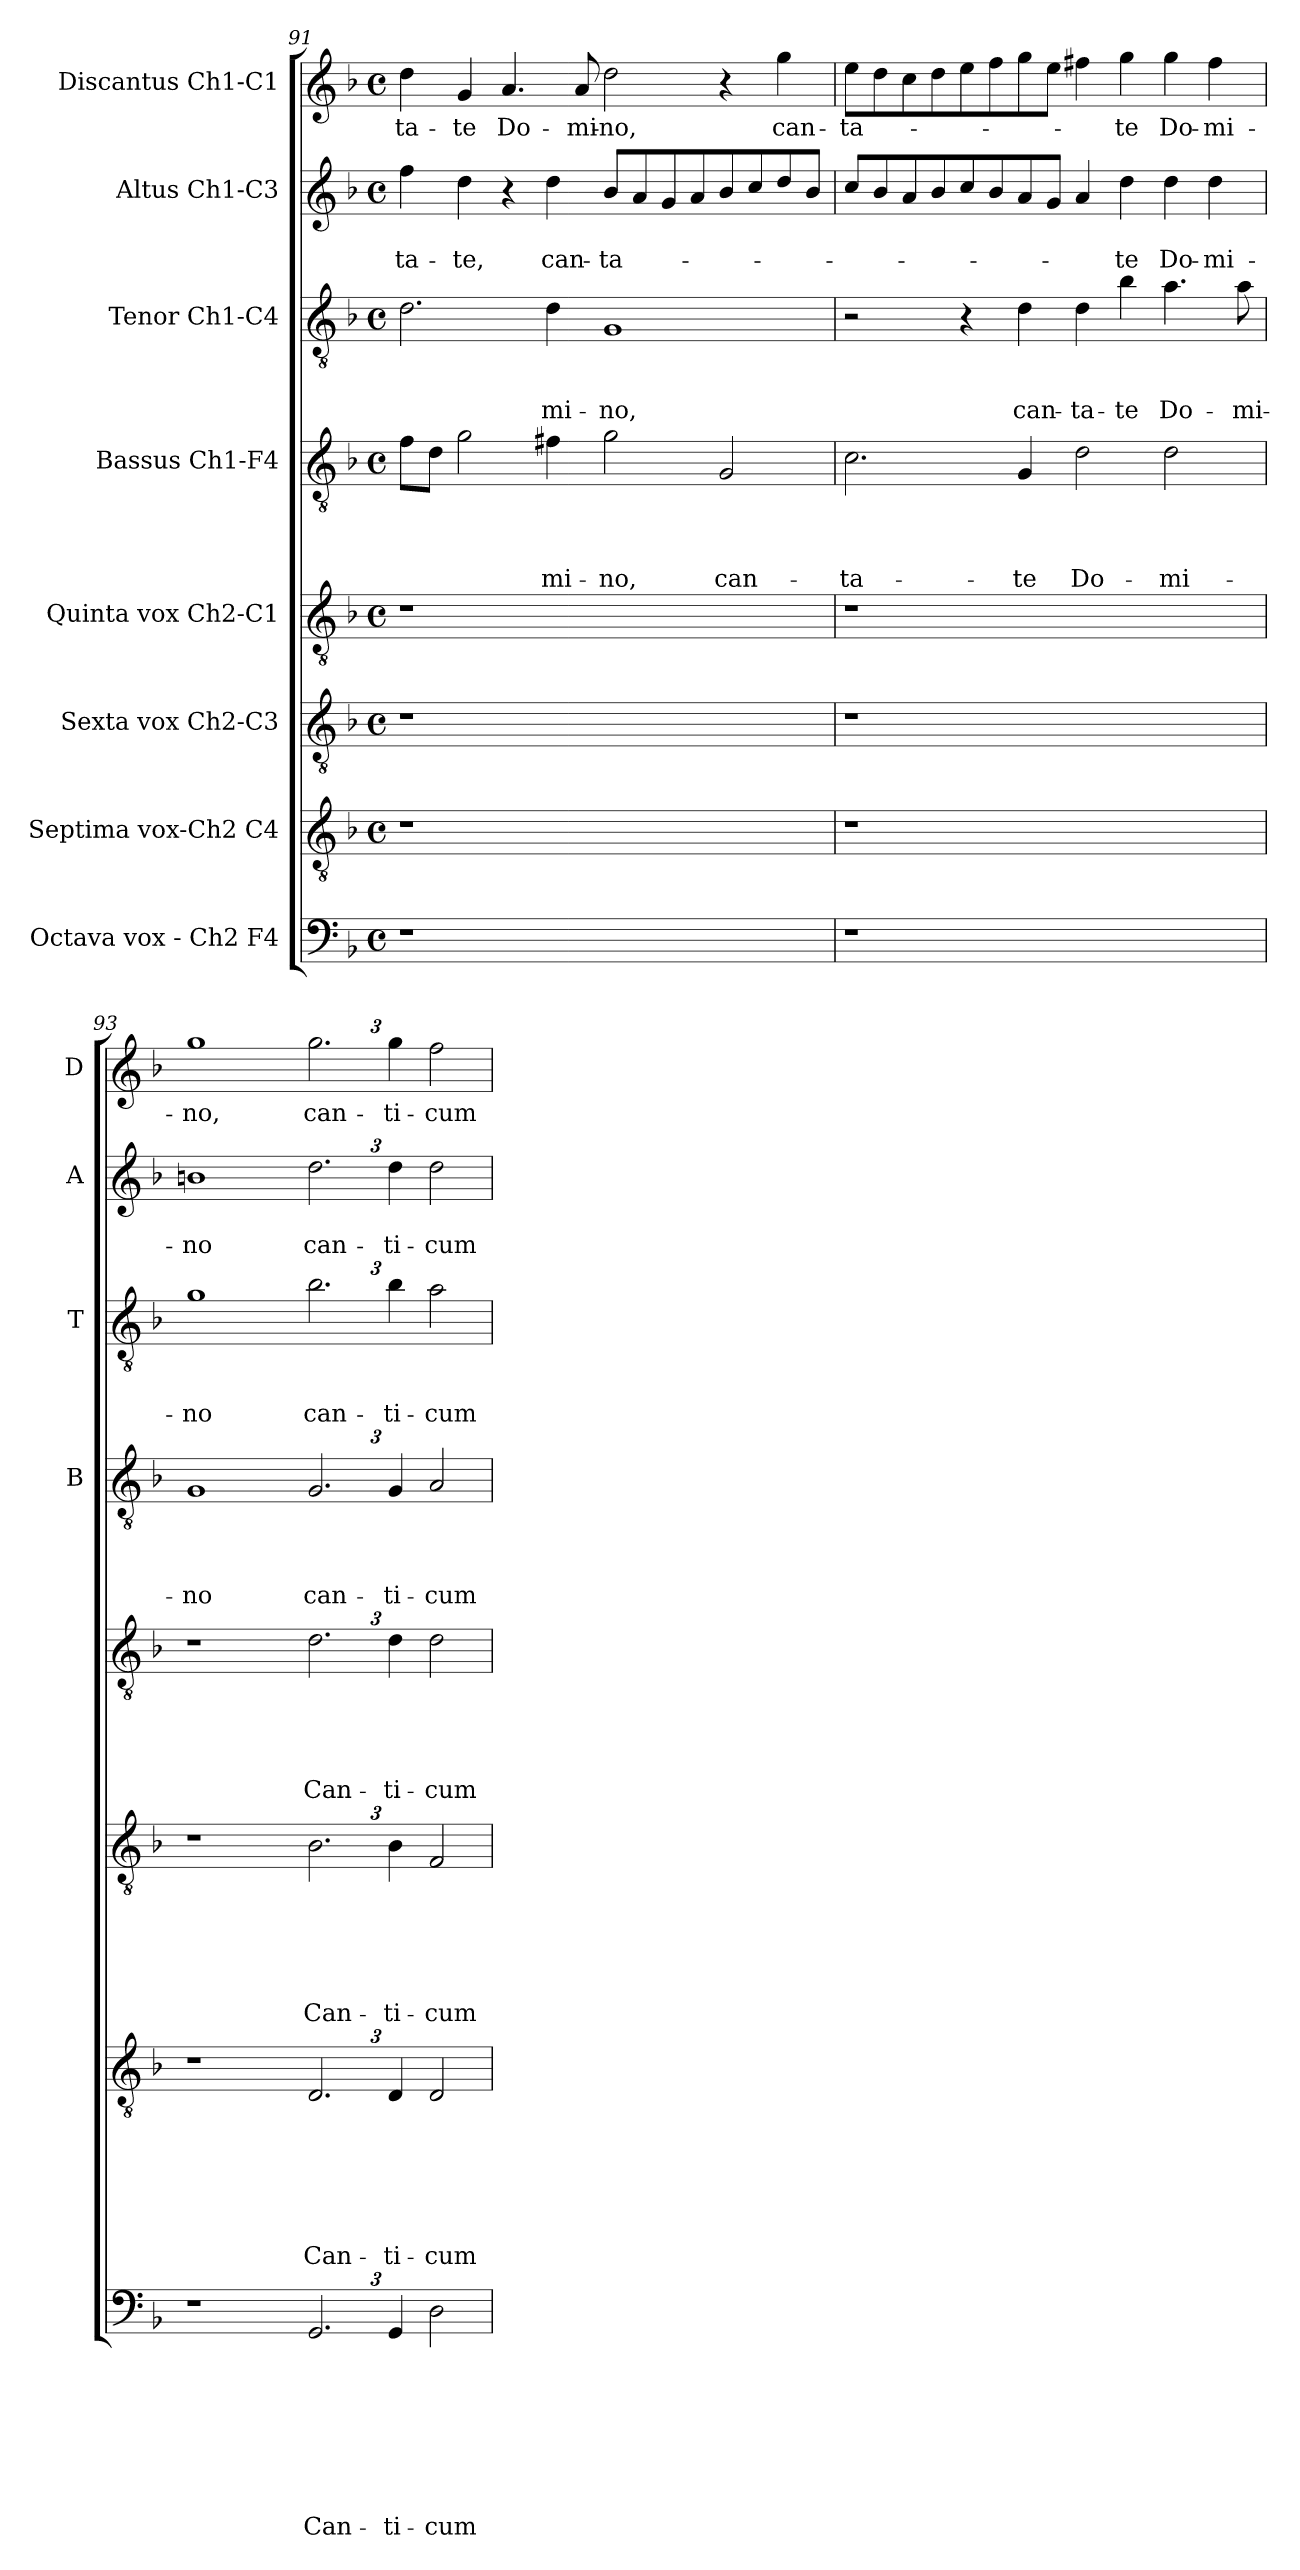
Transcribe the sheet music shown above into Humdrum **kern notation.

**kern	**text	**text	**text	**text	**text	**text	**text	**text	**kern	**text	**text	**text	**text	**text	**text	**text	**kern	**text	**text	**text	**text	**text	**text	**kern	**text	**text	**text	**text	**text	**kern	**text	**text	**text	**text	**kern	**text	**text	**text	**kern	**text	**text	**kern	**text
*part8	*part8	*part8	*part8	*part8	*part8	*part8	*part8	*part8	*part7	*part7	*part7	*part7	*part7	*part7	*part7	*part7	*part6	*part6	*part6	*part6	*part6	*part6	*part6	*part5	*part5	*part5	*part5	*part5	*part5	*part4	*part4	*part4	*part4	*part4	*part3	*part3	*part3	*part3	*part2	*part2	*part2	*part1	*part1
*staff8	*staff8	*staff8	*staff8	*staff8	*staff8	*staff8	*staff8	*staff8	*staff7	*staff7	*staff7	*staff7	*staff7	*staff7	*staff7	*staff7	*staff6	*staff6	*staff6	*staff6	*staff6	*staff6	*staff6	*staff5	*staff5	*staff5	*staff5	*staff5	*staff5	*staff4	*staff4	*staff4	*staff4	*staff4	*staff3	*staff3	*staff3	*staff3	*staff2	*staff2	*staff2	*staff1	*staff1
*I"Octava vox - Ch2 F4	*	*	*	*	*	*	*	*	*I"Septima  vox-Ch2 C4	*	*	*	*	*	*	*	*I"Sexta vox  Ch2-C3	*	*	*	*	*	*	*I"Quinta vox  Ch2-C1	*	*	*	*	*	*I"Bassus  Ch1-F4	*	*	*	*	*I"Tenor Ch1-C4	*	*	*	*I"Altus  Ch1-C3	*	*	*I"Discantus  Ch1-C1	*
*	*	*	*	*	*	*	*	*	*	*	*	*	*	*	*	*	*	*	*	*	*	*	*	*	*	*	*	*	*	*I'B	*	*	*	*	*I'T	*	*	*	*I'A	*	*	*I'D	*
*clefF4	*	*	*	*	*	*	*	*	*clefGv2	*	*	*	*	*	*	*	*clefGv2	*	*	*	*	*	*	*clefGv2	*	*	*	*	*	*clefGv2	*	*	*	*	*clefGv2	*	*	*	*clefG2	*	*	*clefG2	*
*k[b-]	*	*	*	*	*	*	*	*	*k[b-]	*	*	*	*	*	*	*	*k[b-]	*	*	*	*	*	*	*k[b-]	*	*	*	*	*	*k[b-]	*	*	*	*	*k[b-]	*	*	*	*k[b-]	*	*	*k[b-]	*
*F:	*	*	*	*	*	*	*	*	*F:	*	*	*	*	*	*	*	*F:	*	*	*	*	*	*	*F:	*	*	*	*	*	*F:	*	*	*	*	*F:	*	*	*	*F:	*	*	*F:	*
*M4/4	*	*	*	*	*	*	*	*	*M4/4	*	*	*	*	*	*	*	*M4/4	*	*	*	*	*	*	*M4/4	*	*	*	*	*	*M4/4	*	*	*	*	*M4/4	*	*	*	*M4/4	*	*	*M4/4	*
*met(c)	*	*	*	*	*	*	*	*	*met(c)	*	*	*	*	*	*	*	*met(c)	*	*	*	*	*	*	*met(c)	*	*	*	*	*	*met(c)	*	*	*	*	*met(c)	*	*	*	*met(c)	*	*	*met(c)	*
=91	=91	=91	=91	=91	=91	=91	=91	=91	=91	=91	=91	=91	=91	=91	=91	=91	=91	=91	=91	=91	=91	=91	=91	=91	=91	=91	=91	=91	=91	=91	=91	=91	=91	=91	=91	=91	=91	=91	=91	=91	=91	=91	=91
!	!	!	!	!	!	!	!	!	!	!	!	!	!	!	!	!	!	!	!	!	!	!	!	!	!	!	!	!	!	!	!	!	!	!	!	!	!	!	!	!	!LO:LY:b	!	!LO:LY:b
1r	.	.	.	.	.	.	.	.	1r	.	.	.	.	.	.	.	1r	.	.	.	.	.	.	1r	.	.	.	.	.	8f\L	.	.	.	.	2.d\	.	.	.	4ff\	.	-ta-	4dd\	-ta-
.	.	.	.	.	.	.	.	.	.	.	.	.	.	.	.	.	.	.	.	.	.	.	.	.	.	.	.	.	.	8d\J	.	.	.	.	.	.	.	.	.	.	.	.	.
!	!	!	!	!	!	!	!	!	!	!	!	!	!	!	!	!	!	!	!	!	!	!	!	!	!	!	!	!	!	!	!	!	!	!	!	!	!	!	!	!	!LO:LY:b	!	!LO:LY:b
.	.	.	.	.	.	.	.	.	.	.	.	.	.	.	.	.	.	.	.	.	.	.	.	.	.	.	.	.	.	2g\	.	.	.	.	.	.	.	.	4dd\	.	-te,	4g/	-te
!	!	!	!	!	!	!	!	!	!	!	!	!	!	!	!	!	!	!	!	!	!	!	!	!	!	!	!	!	!	!	!	!	!	!	!	!	!	!	!	!	!	!	!LO:LY:b
.	.	.	.	.	.	.	.	.	.	.	.	.	.	.	.	.	.	.	.	.	.	.	.	.	.	.	.	.	.	.	.	.	.	.	.	.	.	.	4r	.	.	4.a/	Do-
!	!	!	!	!	!	!	!	!	!	!	!	!	!	!	!	!	!	!	!	!	!	!	!	!	!	!	!	!	!	!	!	!	!	!LO:LY:b	!	!	!	!LO:LY:b	!	!	!LO:LY:b	!	!
.	.	.	.	.	.	.	.	.	.	.	.	.	.	.	.	.	.	.	.	.	.	.	.	.	.	.	.	.	.	4f#X\	.	.	.	-mi-	4d\	.	.	-mi-	4dd\	.	can-	.	.
!	!	!	!	!	!	!	!	!	!	!	!	!	!	!	!	!	!	!	!	!	!	!	!	!	!	!	!	!	!	!	!	!	!	!	!	!	!	!	!	!	!	!	!LO:LY:b
.	.	.	.	.	.	.	.	.	.	.	.	.	.	.	.	.	.	.	.	.	.	.	.	.	.	.	.	.	.	.	.	.	.	.	.	.	.	.	.	.	.	8a/	-mi-
!	!	!	!	!	!	!	!	!	!	!	!	!	!	!	!	!	!	!	!	!	!	!	!	!	!	!	!	!	!	!	!	!	!	!LO:LY:b	!	!	!	!LO:LY:b	!	!	!LO:LY:b	!	!LO:LY:b
1ryy	.	.	.	.	.	.	.	.	1ryy	.	.	.	.	.	.	.	1ryy	.	.	.	.	.	.	1ryy	.	.	.	.	.	2g\	.	.	.	-no,	1G	.	.	-no,	8b-/L	.	-ta-	2dd\	-no,
.	.	.	.	.	.	.	.	.	.	.	.	.	.	.	.	.	.	.	.	.	.	.	.	.	.	.	.	.	.	.	.	.	.	.	.	.	.	.	8a/	.	.	.	.
.	.	.	.	.	.	.	.	.	.	.	.	.	.	.	.	.	.	.	.	.	.	.	.	.	.	.	.	.	.	.	.	.	.	.	.	.	.	.	8g/	.	.	.	.
.	.	.	.	.	.	.	.	.	.	.	.	.	.	.	.	.	.	.	.	.	.	.	.	.	.	.	.	.	.	.	.	.	.	.	.	.	.	.	8a/	.	.	.	.
!	!	!	!	!	!	!	!	!	!	!	!	!	!	!	!	!	!	!	!	!	!	!	!	!	!	!	!	!	!	!	!	!	!	!LO:LY:b	!	!	!	!	!	!	!	!	!
.	.	.	.	.	.	.	.	.	.	.	.	.	.	.	.	.	.	.	.	.	.	.	.	.	.	.	.	.	.	2G/	.	.	.	can-	.	.	.	.	8b-/	.	.	4r	.
.	.	.	.	.	.	.	.	.	.	.	.	.	.	.	.	.	.	.	.	.	.	.	.	.	.	.	.	.	.	.	.	.	.	.	.	.	.	.	8cc/	.	.	.	.
!	!	!	!	!	!	!	!	!	!	!	!	!	!	!	!	!	!	!	!	!	!	!	!	!	!	!	!	!	!	!	!	!	!	!	!	!	!	!	!	!	!	!	!LO:LY:b
.	.	.	.	.	.	.	.	.	.	.	.	.	.	.	.	.	.	.	.	.	.	.	.	.	.	.	.	.	.	.	.	.	.	.	.	.	.	.	8dd/	.	.	4gg\	can-
.	.	.	.	.	.	.	.	.	.	.	.	.	.	.	.	.	.	.	.	.	.	.	.	.	.	.	.	.	.	.	.	.	.	.	.	.	.	.	8b-/J	.	.	.	.
=92	=92	=92	=92	=92	=92	=92	=92	=92	=92	=92	=92	=92	=92	=92	=92	=92	=92	=92	=92	=92	=92	=92	=92	=92	=92	=92	=92	=92	=92	=92	=92	=92	=92	=92	=92	=92	=92	=92	=92	=92	=92	=92	=92
!	!	!	!	!	!	!	!	!	!	!	!	!	!	!	!	!	!LO:N:vis=1	!	!	!	!	!	!	!	!	!	!	!	!	!	!	!	!	!LO:LY:b	!	!	!	!	!	!	!	!	!LO:LY:b
1r	.	.	.	.	.	.	.	.	1r	.	.	.	.	.	.	.	1r	.	.	.	.	.	.	1r	.	.	.	.	.	2.c\	.	.	.	-ta-	2r	.	.	.	8cc/L	.	.	8ee\L	-ta-
.	.	.	.	.	.	.	.	.	.	.	.	.	.	.	.	.	.	.	.	.	.	.	.	.	.	.	.	.	.	.	.	.	.	.	.	.	.	.	8b-/	.	.	8dd\	.
.	.	.	.	.	.	.	.	.	.	.	.	.	.	.	.	.	.	.	.	.	.	.	.	.	.	.	.	.	.	.	.	.	.	.	.	.	.	.	8a/	.	.	8cc\	.
.	.	.	.	.	.	.	.	.	.	.	.	.	.	.	.	.	.	.	.	.	.	.	.	.	.	.	.	.	.	.	.	.	.	.	.	.	.	.	8b-/	.	.	8dd\	.
.	.	.	.	.	.	.	.	.	.	.	.	.	.	.	.	.	.	.	.	.	.	.	.	.	.	.	.	.	.	.	.	.	.	.	4r	.	.	.	8cc/	.	.	8ee\	.
.	.	.	.	.	.	.	.	.	.	.	.	.	.	.	.	.	.	.	.	.	.	.	.	.	.	.	.	.	.	.	.	.	.	.	.	.	.	.	8b-/	.	.	8ff\	.
!	!	!	!	!	!	!	!	!	!	!	!	!	!	!	!	!	!	!	!	!	!	!	!	!	!	!	!	!	!	!	!	!	!	!LO:LY:b	!	!	!	!LO:LY:b	!	!	!	!	!
.	.	.	.	.	.	.	.	.	.	.	.	.	.	.	.	.	.	.	.	.	.	.	.	.	.	.	.	.	.	4G/	.	.	.	-te	4d\	.	.	can-	8a/	.	.	8gg\	.
.	.	.	.	.	.	.	.	.	.	.	.	.	.	.	.	.	.	.	.	.	.	.	.	.	.	.	.	.	.	.	.	.	.	.	.	.	.	.	8g/J	.	.	8ee\J	.
!	!	!	!	!	!	!	!	!	!	!	!	!	!	!	!	!	!	!	!	!	!	!	!	!	!	!	!	!	!	!	!	!	!	!LO:LY:b	!	!	!	!LO:LY:b	!	!	!	!	!
1ryy	.	.	.	.	.	.	.	.	1ryy	.	.	.	.	.	.	.	1ryy	.	.	.	.	.	.	1ryy	.	.	.	.	.	2d\	.	.	.	Do-	4d\	.	.	-ta-	4a/	.	.	4ff#X\	.
!	!	!	!	!	!	!	!	!	!	!	!	!	!	!	!	!	!	!	!	!	!	!	!	!	!	!	!	!	!	!	!	!	!	!	!	!	!	!LO:LY:b	!	!	!LO:LY:b	!	!LO:LY:b
.	.	.	.	.	.	.	.	.	.	.	.	.	.	.	.	.	.	.	.	.	.	.	.	.	.	.	.	.	.	.	.	.	.	.	4b-\	.	.	-te	4dd\	.	-te	4gg\	-te
!	!	!	!	!	!	!	!	!	!	!	!	!	!	!	!	!	!	!	!	!	!	!	!	!	!	!	!	!	!	!	!	!	!	!LO:LY:b	!	!	!	!LO:LY:b	!	!	!LO:LY:b	!	!LO:LY:b
.	.	.	.	.	.	.	.	.	.	.	.	.	.	.	.	.	.	.	.	.	.	.	.	.	.	.	.	.	.	2d\	.	.	.	-mi-	4.a\	.	.	Do-	4dd\	.	Do-	4gg\	Do-
!	!	!	!	!	!	!	!	!	!	!	!	!	!	!	!	!	!	!	!	!	!	!	!	!	!	!	!	!	!	!	!	!	!	!	!	!	!	!	!	!	!LO:LY:b	!	!LO:LY:b
.	.	.	.	.	.	.	.	.	.	.	.	.	.	.	.	.	.	.	.	.	.	.	.	.	.	.	.	.	.	.	.	.	.	.	.	.	.	.	4dd\	.	-mi-	4ff#\	-mi-
!	!	!	!	!	!	!	!	!	!	!	!	!	!	!	!	!	!	!	!	!	!	!	!	!	!	!	!	!	!	!	!	!	!	!	!	!	!	!LO:LY:b	!	!	!	!	!
.	.	.	.	.	.	.	.	.	.	.	.	.	.	.	.	.	.	.	.	.	.	.	.	.	.	.	.	.	.	.	.	.	.	.	8a\	.	.	-mi-	.	.	.	.	.
!!LO:PB:g=z
=93	=93	=93	=93	=93	=93	=93	=93	=93	=93	=93	=93	=93	=93	=93	=93	=93	=93	=93	=93	=93	=93	=93	=93	=93	=93	=93	=93	=93	=93	=93	=93	=93	=93	=93	=93	=93	=93	=93	=93	=93	=93	=93	=93
!	!	!	!	!	!	!	!	!	!	!	!	!	!	!	!	!	!	!	!	!	!	!	!	!	!	!	!	!	!	!	!	!	!	!LO:LY:b	!	!	!	!LO:LY:b	!	!	!LO:LY:b	!	!LO:LY:b
1r	.	.	.	.	.	.	.	.	1r	.	.	.	.	.	.	.	1r	.	.	.	.	.	.	1r	.	.	.	.	.	1G	.	.	.	-no	1g	.	.	-no	1bn	.	-no	1gg	-no,
*Xbrackettup	*	*	*	*	*	*	*	*	*	*	*	*	*	*	*	*	*	*	*	*	*	*	*	*	*	*	*	*	*	*	*	*	*	*	*	*	*	*	*	*	*	*	*
!	!	!	!	!	!	!	!	!LO:LY:b	!	!	!	!	!	!	!	!	!	!	!	!	!	!	!	!	!	!	!	!	!	!	!	!	!	!	!	!	!	!	!	!	!	!	!
*	*	*	*	*	*	*	*	*	*Xbrackettup	*	*	*	*	*	*	*	*	*	*	*	*	*	*	*	*	*	*	*	*	*	*	*	*	*	*	*	*	*	*	*	*	*	*
!	!	!	!	!	!	!	!	!	!	!	!	!	!	!	!	!LO:LY:b	!	!	!	!	!	!	!	!	!	!	!	!	!	!	!	!	!	!	!	!	!	!	!	!	!	!	!
*	*	*	*	*	*	*	*	*	*	*	*	*	*	*	*	*	*Xbrackettup	*	*	*	*	*	*	*	*	*	*	*	*	*	*	*	*	*	*	*	*	*	*	*	*	*	*
!	!	!	!	!	!	!	!	!	!	!	!	!	!	!	!	!	!	!	!	!	!	!	!LO:LY:b	!	!	!	!	!	!	!	!	!	!	!	!	!	!	!	!	!	!	!	!
*	*	*	*	*	*	*	*	*	*	*	*	*	*	*	*	*	*	*	*	*	*	*	*	*Xbrackettup	*	*	*	*	*	*	*	*	*	*	*	*	*	*	*	*	*	*	*
!	!	!	!	!	!	!	!	!	!	!	!	!	!	!	!	!	!	!	!	!	!	!	!	!	!	!	!	!	!LO:LY:b	!	!	!	!	!	!	!	!	!	!	!	!	!	!
*	*	*	*	*	*	*	*	*	*	*	*	*	*	*	*	*	*	*	*	*	*	*	*	*	*	*	*	*	*	*Xbrackettup	*	*	*	*	*	*	*	*	*	*	*	*	*
!	!	!	!	!	!	!	!	!	!	!	!	!	!	!	!	!	!	!	!	!	!	!	!	!	!	!	!	!	!	!	!	!	!	!LO:LY:b	!	!	!	!	!	!	!	!	!
*	*	*	*	*	*	*	*	*	*	*	*	*	*	*	*	*	*	*	*	*	*	*	*	*	*	*	*	*	*	*	*	*	*	*	*Xbrackettup	*	*	*	*	*	*	*	*
!	!	!	!	!	!	!	!	!	!	!	!	!	!	!	!	!	!	!	!	!	!	!	!	!	!	!	!	!	!	!	!	!	!	!	!	!	!	!LO:LY:b	!	!	!	!	!
*	*	*	*	*	*	*	*	*	*	*	*	*	*	*	*	*	*	*	*	*	*	*	*	*	*	*	*	*	*	*	*	*	*	*	*	*	*	*	*Xbrackettup	*	*	*	*
!	!	!	!	!	!	!	!	!	!	!	!	!	!	!	!	!	!	!	!	!	!	!	!	!	!	!	!	!	!	!	!	!	!	!	!	!	!	!	!	!	!LO:LY:b	!	!
*	*	*	*	*	*	*	*	*	*	*	*	*	*	*	*	*	*	*	*	*	*	*	*	*	*	*	*	*	*	*	*	*	*	*	*	*	*	*	*	*	*	*Xbrackettup	*
!	!	!	!	!	!	!	!	!	!	!	!	!	!	!	!	!	!	!	!	!	!	!	!	!	!	!	!	!	!	!	!	!	!	!	!	!	!	!	!	!	!	!	!LO:LY:b
3.GG/	.	.	.	.	.	.	.	Can-	3.D/	.	.	.	.	.	.	Can-	3.B-\	.	.	.	.	.	Can-	3.d\	.	.	.	.	Can-	3.G/	.	.	.	can-	3.b-\	.	.	can-	3.dd\	.	can-	3.gg\	can-
!	!	!	!	!	!	!	!	!LO:LY:b	!	!	!	!	!	!	!	!LO:LY:b	!	!	!	!	!	!	!LO:LY:b	!	!	!	!	!	!LO:LY:b	!	!	!	!	!LO:LY:b	!	!	!	!LO:LY:b	!	!	!LO:LY:b	!	!LO:LY:b
6GG/	.	.	.	.	.	.	.	-ti-	6D/	.	.	.	.	.	.	-ti-	6B-\	.	.	.	.	.	-ti-	6d\	.	.	.	.	-ti-	6G/	.	.	.	-ti-	6b-\	.	.	-ti-	6dd\	.	-ti-	6gg\	-ti-
!	!	!	!	!	!	!	!	!LO:LY:b	!	!	!	!	!	!	!	!LO:LY:b	!	!	!	!	!	!	!LO:LY:b	!	!	!	!	!	!LO:LY:b	!	!	!	!	!LO:LY:b	!	!	!	!LO:LY:b	!	!	!LO:LY:b	!	!LO:LY:b
3D\	.	.	.	.	.	.	.	-cum	3D/	.	.	.	.	.	.	-cum	3F/	.	.	.	.	.	-cum	3d\	.	.	.	.	-cum	3A/	.	.	.	-cum	3a\	.	.	-cum	3dd\	.	-cum	3ff\	-cum
=	=	=	=	=	=	=	=	=	=	=	=	=	=	=	=	=	=	=	=	=	=	=	=	=	=	=	=	=	=	=	=	=	=	=	=	=	=	=	=	=	=	=	=
*-	*-	*-	*-	*-	*-	*-	*-	*-	*-	*-	*-	*-	*-	*-	*-	*-	*-	*-	*-	*-	*-	*-	*-	*-	*-	*-	*-	*-	*-	*-	*-	*-	*-	*-	*-	*-	*-	*-	*-	*-	*-	*-	*-
